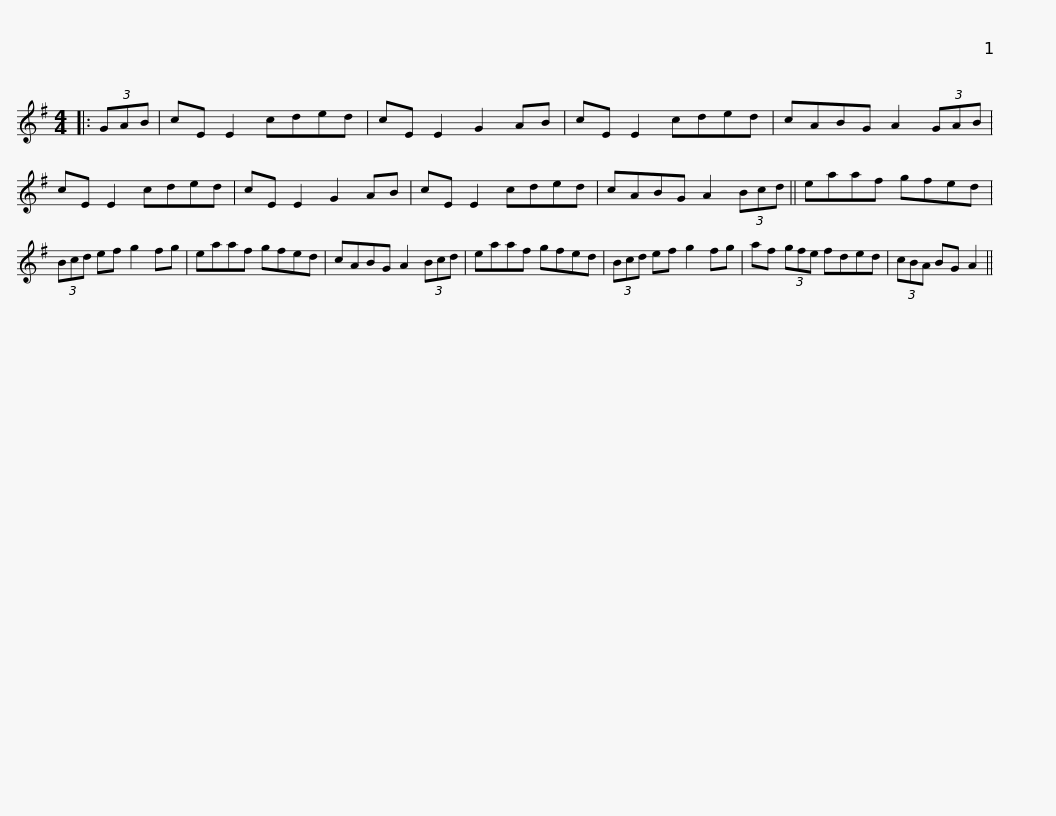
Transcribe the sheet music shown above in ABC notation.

X:1
L:1/8
M:4/4
I:linebreak $
K:G
V:1 treble
V:1
|: (3GAB | cE E2 cded | cE E2 G2 AB | cE E2 cded | cABG A2 (3GAB | %5
 cE E2 cded |$ cE E2 G2 AB | cE E2 cded | cABG A2 (3Bcd || eaaf gfed | %10
 (3Bcd ef g2 fg | eaaf gfed |$ cABG A2 (3Bcd | eaaf gfed | (3Bcd ef g2 fg | %15
 af (3gfe fded | (3cBA BG A2 || %17
